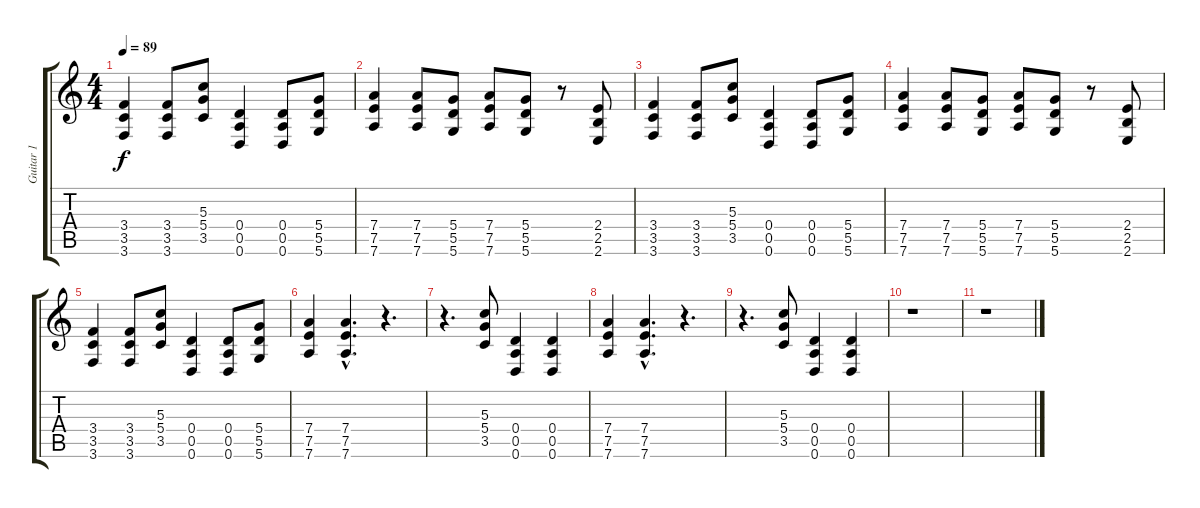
\track ("Guitar 1" "Guitar 1") {instrument distortionguitar}
\staff {score tabs}
\tuning (E4 B3 G3 D3 A2 D2) {hide}
\ts (4 4)
\tempo 89
\clef g2
\ks c
(3.4 3.5 3.6).4{dy f} (3.4 3.5 3.6).8 (5.3 5.4 3.5).8 (0.4 0.5 0.6).4 (0.4 0.5 0.6).8 (5.4 5.5 5.6).8 |
(7.4 7.5 7.6).4 (7.4 7.5 7.6).8 (5.4 5.5 5.6).8 (7.4 7.5 7.6).8 (5.4 5.5 5.6).8 r.8 (2.4 2.5 2.6).8 |
(3.4 3.5 3.6).4 (3.4 3.5 3.6).8 (5.3 5.4 3.5).8 (0.4 0.5 0.6).4 (0.4 0.5 0.6).8 (5.4 5.5 5.6).8 |
(7.4 7.5 7.6).4 (7.4 7.5 7.6).8 (5.4 5.5 5.6).8 (7.4 7.5 7.6).8 (5.4 5.5 5.6).8 r.8 (2.4 2.5 2.6).8 |
(3.4 3.5 3.6).4 (3.4 3.5 3.6).8 (5.3 5.4 3.5).8 (0.4 0.5 0.6).4 (0.4 0.5 0.6).8 (5.4 5.5 5.6).8 |
(7.4 7.5 7.6).4 (7.4{hac} 7.5{hac} 7.6{hac}).4{d} r.4{d} |
r.4{d} (5.3 5.4 3.5).8 (0.4 0.5 0.6).4 (0.4 0.5 0.6).4 |
(7.4 7.5 7.6).4 (7.4{hac} 7.5{hac} 7.6{hac}).4{d} r.4{d} |
r.4{d} (5.3 5.4 3.5).8 (0.4 0.5 0.6).4 (0.4 0.5 0.6).4 |
r.1 |
r.1
